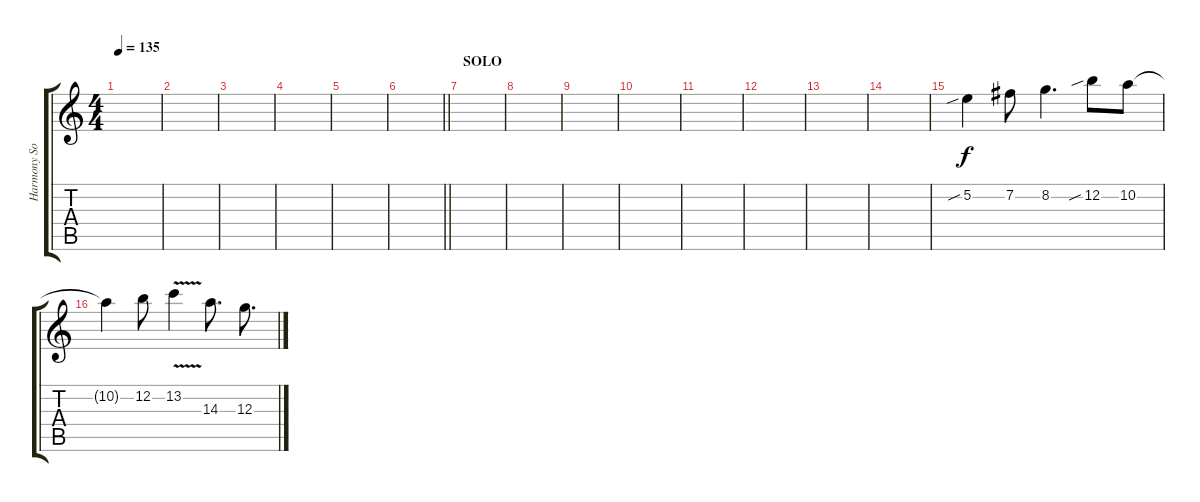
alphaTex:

\track ("Harmony Solo" "Harmony So") {instrument distortionguitar}
\staff {score tabs}
\tuning (E4 B3 G3 D3 A2 E2) {hide}
\ts (4 4)
\tempo 135
\clef g2
\ks c
|
|
|
|
|
\barLineRight lightlight
|
\section ("" "SOLO")
|
|
|
|
|
|
|
|
5.2{sib}.4 7.2.8 8.2.4{d} 12.2{sib}.8 10.2.8 |
10.2{t}.4 12.2.8 13.2{v}.4 14.3.8{d} 12.3.8{d}
